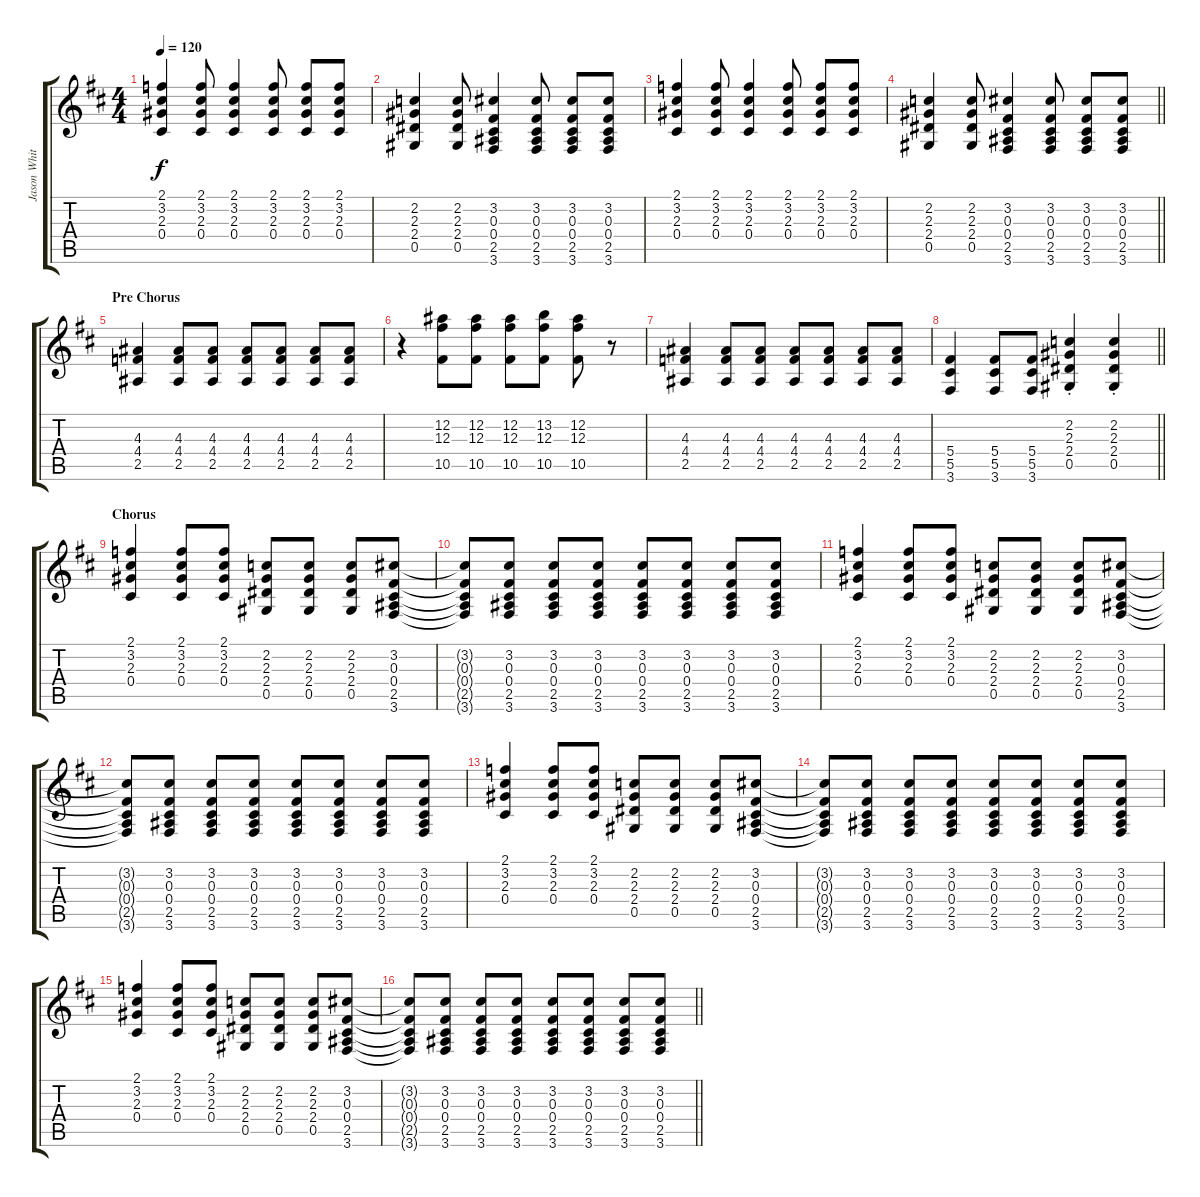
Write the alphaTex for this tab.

\track ("Jason White (Lead Guitar)" "Jason Whit") {instrument distortionguitar}
\staff {score tabs}
\tuning (Eb4 Bb3 Gb3 Db3 Ab2 Eb2) {hide}
\ts (4 4)
\tempo 120
\clef g2
\ks d
(2.1 3.2 2.3 0.4).4{dy f} (2.1 3.2 2.3 0.4).8 (2.1 3.2 2.3 0.4).4 (2.1 3.2 2.3 0.4).8 (2.1 3.2 2.3 0.4).8 (2.1 3.2 2.3 0.4).8 |
(2.2 2.3 2.4 0.5).4 (2.2 2.3 2.4 0.5).8 (3.2 0.3 0.4 2.5 3.6).4 (3.2 0.3 0.4 2.5 3.6).8 (3.2 0.3 0.4 2.5 3.6).8 (3.2 0.3 0.4 2.5 3.6).8 |
(2.1 3.2 2.3 0.4).4 (2.1 3.2 2.3 0.4).8 (2.1 3.2 2.3 0.4).4 (2.1 3.2 2.3 0.4).8 (2.1 3.2 2.3 0.4).8 (2.1 3.2 2.3 0.4).8 |
\barLineRight lightlight
(2.2 2.3 2.4 0.5).4 (2.2 2.3 2.4 0.5).8 (3.2 0.3 0.4 2.5 3.6).4 (3.2 0.3 0.4 2.5 3.6).8 (3.2 0.3 0.4 2.5 3.6).8 (3.2 0.3 0.4 2.5 3.6).8 |
\section ("" "Pre Chorus")
(4.3 4.4 2.5).4 (4.3 4.4 2.5).8 (4.3 4.4 2.5).8 (4.3 4.4 2.5).8 (4.3 4.4 2.5).8 (4.3 4.4 2.5).8 (4.3 4.4 2.5).8 |
r.4{balance 14} (12.2 12.3 10.5).8 (12.2 12.3 10.5).8 (12.2 12.3 10.5).8 (13.2 12.3 10.5).8 (12.2 12.3 10.5).8 r.8 |
(4.3 4.4 2.5).4{balance 8} (4.3 4.4 2.5).8 (4.3 4.4 2.5).8 (4.3 4.4 2.5).8 (4.3 4.4 2.5).8 (4.3 4.4 2.5).8 (4.3 4.4 2.5).8 |
\barLineRight lightlight
(5.4 5.5 3.6).4 (5.4 5.5 3.6).8 (5.4 5.5 3.6).8 (2.2{st} 2.3{st} 2.4{st} 0.5{st}).4 (2.2{st} 2.3{st} 2.4{st} 0.5{st}).4 |
\section ("" "Chorus")
(2.1 3.2 2.3 0.4).4 (2.1 3.2 2.3 0.4).8 (2.1 3.2 2.3 0.4).8 (2.2 2.3 2.4 0.5).8 (2.2 2.3 2.4 0.5).8 (2.2 2.3 2.4 0.5).8 (3.2 0.3 0.4 2.5 3.6).8 |
(3.2{t} 0.3{t} 0.4{t} 2.5{t} 3.6{t}).8 (3.2 0.3 0.4 2.5 3.6).8 (3.2 0.3 0.4 2.5 3.6).8 (3.2 0.3 0.4 2.5 3.6).8 (3.2 0.3 0.4 2.5 3.6).8 (3.2 0.3 0.4 2.5 3.6).8 (3.2 0.3 0.4 2.5 3.6).8 (3.2 0.3 0.4 2.5 3.6).8 |
(2.1 3.2 2.3 0.4).4 (2.1 3.2 2.3 0.4).8 (2.1 3.2 2.3 0.4).8 (2.2 2.3 2.4 0.5).8 (2.2 2.3 2.4 0.5).8 (2.2 2.3 2.4 0.5).8 (3.2 0.3 0.4 2.5 3.6).8 |
(3.2{t} 0.3{t} 0.4{t} 2.5{t} 3.6{t}).8 (3.2 0.3 0.4 2.5 3.6).8 (3.2 0.3 0.4 2.5 3.6).8 (3.2 0.3 0.4 2.5 3.6).8 (3.2 0.3 0.4 2.5 3.6).8 (3.2 0.3 0.4 2.5 3.6).8 (3.2 0.3 0.4 2.5 3.6).8 (3.2 0.3 0.4 2.5 3.6).8 |
(2.1 3.2 2.3 0.4).4 (2.1 3.2 2.3 0.4).8 (2.1 3.2 2.3 0.4).8 (2.2 2.3 2.4 0.5).8 (2.2 2.3 2.4 0.5).8 (2.2 2.3 2.4 0.5).8 (3.2 0.3 0.4 2.5 3.6).8 |
(3.2{t} 0.3{t} 0.4{t} 2.5{t} 3.6{t}).8 (3.2 0.3 0.4 2.5 3.6).8 (3.2 0.3 0.4 2.5 3.6).8 (3.2 0.3 0.4 2.5 3.6).8 (3.2 0.3 0.4 2.5 3.6).8 (3.2 0.3 0.4 2.5 3.6).8 (3.2 0.3 0.4 2.5 3.6).8 (3.2 0.3 0.4 2.5 3.6).8 |
(2.1 3.2 2.3 0.4).4 (2.1 3.2 2.3 0.4).8 (2.1 3.2 2.3 0.4).8 (2.2 2.3 2.4 0.5).8 (2.2 2.3 2.4 0.5).8 (2.2 2.3 2.4 0.5).8 (3.2 0.3 0.4 2.5 3.6).8 |
\barLineRight lightlight
(3.2{t} 0.3{t} 0.4{t} 2.5{t} 3.6{t}).8 (3.2 0.3 0.4 2.5 3.6).8 (3.2 0.3 0.4 2.5 3.6).8 (3.2 0.3 0.4 2.5 3.6).8 (3.2 0.3 0.4 2.5 3.6).8 (3.2 0.3 0.4 2.5 3.6).8 (3.2 0.3 0.4 2.5 3.6).8 (3.2 0.3 0.4 2.5 3.6).8
